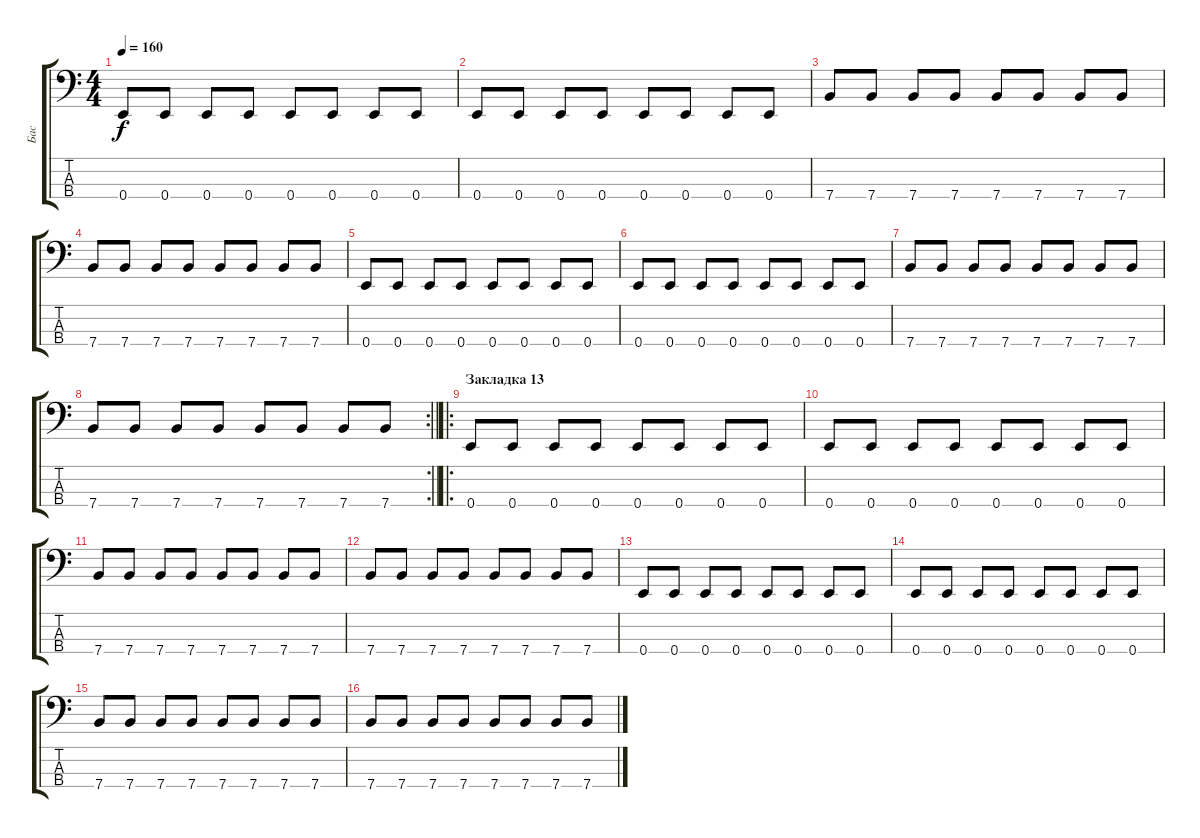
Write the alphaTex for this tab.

\track ("Бас" "Бас") {instrument electricbassfinger}
\staff {score tabs}
\tuning (G2 D2 A1 E1) {hide}
\ts (4 4)
\tempo 160
\clef f4
\ks c
0.4.8{dy f} 0.4.8 0.4.8 0.4.8 0.4.8 0.4.8 0.4.8 0.4.8 |
0.4.8 0.4.8 0.4.8 0.4.8 0.4.8 0.4.8 0.4.8 0.4.8 |
7.4.8 7.4.8 7.4.8 7.4.8 7.4.8 7.4.8 7.4.8 7.4.8 |
7.4.8 7.4.8 7.4.8 7.4.8 7.4.8 7.4.8 7.4.8 7.4.8 |
0.4.8 0.4.8 0.4.8 0.4.8 0.4.8 0.4.8 0.4.8 0.4.8 |
0.4.8 0.4.8 0.4.8 0.4.8 0.4.8 0.4.8 0.4.8 0.4.8 |
7.4.8 7.4.8 7.4.8 7.4.8 7.4.8 7.4.8 7.4.8 7.4.8 |
\rc 2
\barLineRight lightlight
7.4.8 7.4.8 7.4.8 7.4.8 7.4.8 7.4.8 7.4.8 7.4.8 |
\ro
\section ("" "Закладка 13")
0.4.8 0.4.8 0.4.8 0.4.8 0.4.8 0.4.8 0.4.8 0.4.8 |
0.4.8 0.4.8 0.4.8 0.4.8 0.4.8 0.4.8 0.4.8 0.4.8 |
7.4.8 7.4.8 7.4.8 7.4.8 7.4.8 7.4.8 7.4.8 7.4.8 |
7.4.8 7.4.8 7.4.8 7.4.8 7.4.8 7.4.8 7.4.8 7.4.8 |
0.4.8 0.4.8 0.4.8 0.4.8 0.4.8 0.4.8 0.4.8 0.4.8 |
0.4.8 0.4.8 0.4.8 0.4.8 0.4.8 0.4.8 0.4.8 0.4.8 |
7.4.8 7.4.8 7.4.8 7.4.8 7.4.8 7.4.8 7.4.8 7.4.8 |
7.4.8 7.4.8 7.4.8 7.4.8 7.4.8 7.4.8 7.4.8 7.4.8
